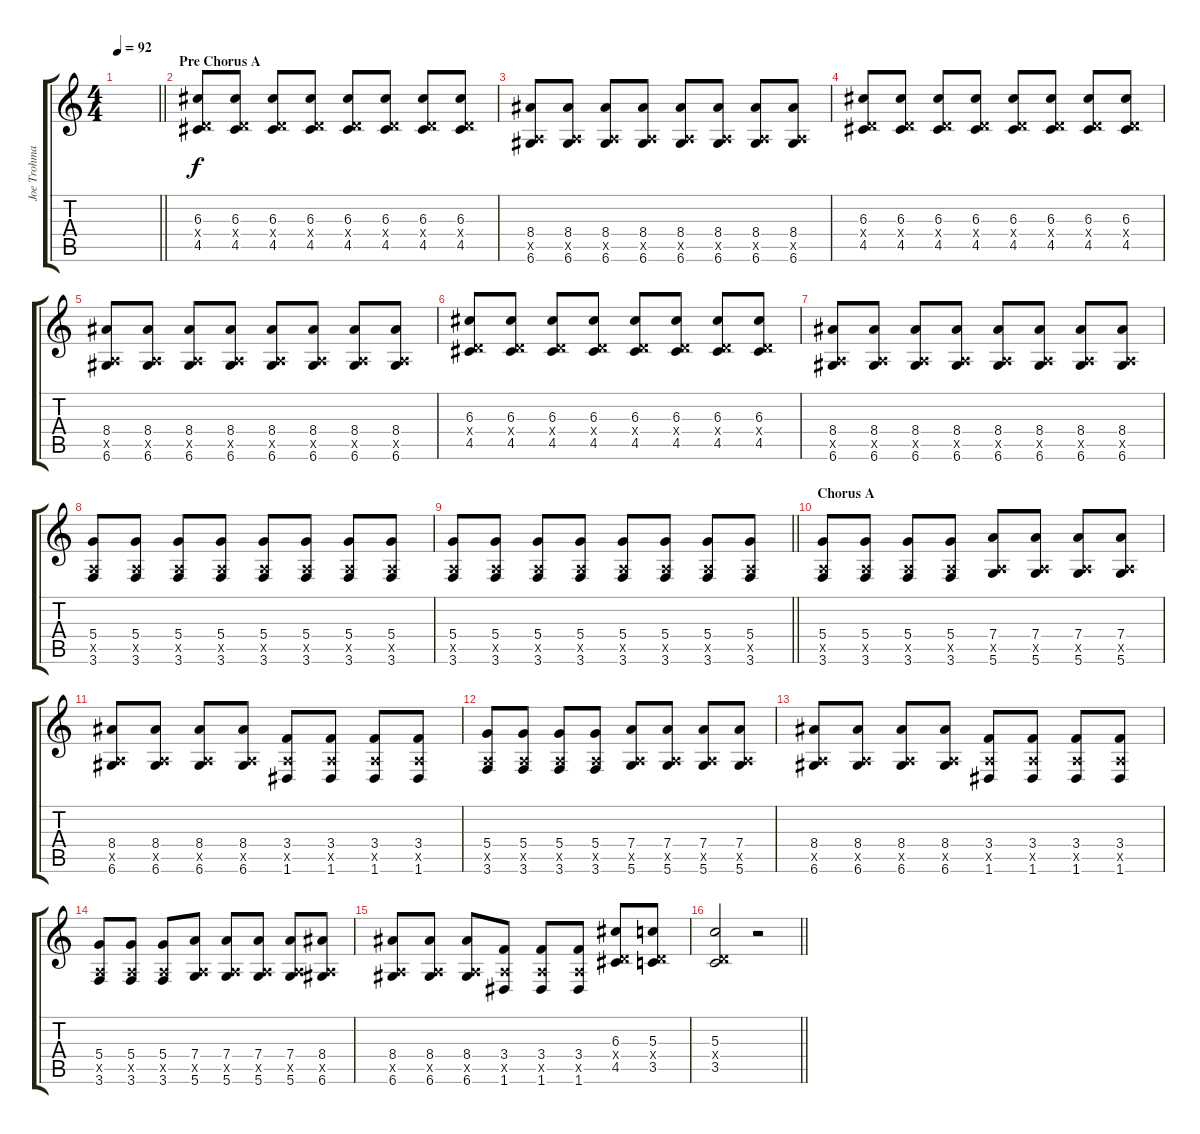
\track ("Joe Trohman (Lead Guitar)" "Joe Trohma") {instrument distortionguitar}
\staff {score tabs}
\tuning (E4 B3 G3 D3 A2 D2) {hide}
\ts (4 4)
\tempo 92
\clef g2
\barLineRight lightlight
\ks c
|
\section ("" "Pre Chorus A")
(6.3 0.4{x} 4.5).8 (6.3 0.4{x} 4.5).8 (6.3 0.4{x} 4.5).8 (6.3 0.4{x} 4.5).8 (6.3 0.4{x} 4.5).8 (6.3 0.4{x} 4.5).8 (6.3 0.4{x} 4.5).8 (6.3 0.4{x} 4.5).8 |
(8.4 0.5{x} 6.6).8 (8.4 0.5{x} 6.6).8 (8.4 0.5{x} 6.6).8 (8.4 0.5{x} 6.6).8 (8.4 0.5{x} 6.6).8 (8.4 0.5{x} 6.6).8 (8.4 0.5{x} 6.6).8 (8.4 0.5{x} 6.6).8 |
(6.3 0.4{x} 4.5).8 (6.3 0.4{x} 4.5).8 (6.3 0.4{x} 4.5).8 (6.3 0.4{x} 4.5).8 (6.3 0.4{x} 4.5).8 (6.3 0.4{x} 4.5).8 (6.3 0.4{x} 4.5).8 (6.3 0.4{x} 4.5).8 |
(8.4 0.5{x} 6.6).8 (8.4 0.5{x} 6.6).8 (8.4 0.5{x} 6.6).8 (8.4 0.5{x} 6.6).8 (8.4 0.5{x} 6.6).8 (8.4 0.5{x} 6.6).8 (8.4 0.5{x} 6.6).8 (8.4 0.5{x} 6.6).8 |
(6.3 0.4{x} 4.5).8 (6.3 0.4{x} 4.5).8 (6.3 0.4{x} 4.5).8 (6.3 0.4{x} 4.5).8 (6.3 0.4{x} 4.5).8 (6.3 0.4{x} 4.5).8 (6.3 0.4{x} 4.5).8 (6.3 0.4{x} 4.5).8 |
(8.4 0.5{x} 6.6).8 (8.4 0.5{x} 6.6).8 (8.4 0.5{x} 6.6).8 (8.4 0.5{x} 6.6).8 (8.4 0.5{x} 6.6).8 (8.4 0.5{x} 6.6).8 (8.4 0.5{x} 6.6).8 (8.4 0.5{x} 6.6).8 |
(5.4 0.5{x} 3.6).8 (5.4 0.5{x} 3.6).8 (5.4 0.5{x} 3.6).8 (5.4 0.5{x} 3.6).8 (5.4 0.5{x} 3.6).8 (5.4 0.5{x} 3.6).8 (5.4 0.5{x} 3.6).8 (5.4 0.5{x} 3.6).8 |
\barLineRight lightlight
(5.4 0.5{x} 3.6).8 (5.4 0.5{x} 3.6).8 (5.4 0.5{x} 3.6).8 (5.4 0.5{x} 3.6).8 (5.4 0.5{x} 3.6).8 (5.4 0.5{x} 3.6).8 (5.4 0.5{x} 3.6).8 (5.4 0.5{x} 3.6).8 |
\section ("" "Chorus A")
(5.4 0.5{x} 3.6).8 (5.4 0.5{x} 3.6).8 (5.4 0.5{x} 3.6).8 (5.4 0.5{x} 3.6).8 (7.4 0.5{x} 5.6).8 (7.4 0.5{x} 5.6).8 (7.4 0.5{x} 5.6).8 (7.4 0.5{x} 5.6).8 |
(8.4 0.5{x} 6.6).8 (8.4 0.5{x} 6.6).8 (8.4 0.5{x} 6.6).8 (8.4 0.5{x} 6.6).8 (3.4 0.5{x} 1.6).8 (3.4 0.5{x} 1.6).8 (3.4 0.5{x} 1.6).8 (3.4 0.5{x} 1.6).8 |
(5.4 0.5{x} 3.6).8 (5.4 0.5{x} 3.6).8 (5.4 0.5{x} 3.6).8 (5.4 0.5{x} 3.6).8 (7.4 0.5{x} 5.6).8 (7.4 0.5{x} 5.6).8 (7.4 0.5{x} 5.6).8 (7.4 0.5{x} 5.6).8 |
(8.4 0.5{x} 6.6).8 (8.4 0.5{x} 6.6).8 (8.4 0.5{x} 6.6).8 (8.4 0.5{x} 6.6).8 (3.4 0.5{x} 1.6).8 (3.4 0.5{x} 1.6).8 (3.4 0.5{x} 1.6).8 (3.4 0.5{x} 1.6).8 |
(5.4 0.5{x} 3.6).8 (5.4 0.5{x} 3.6).8 (5.4 0.5{x} 3.6).8 (7.4 0.5{x} 5.6).8 (7.4 0.5{x} 5.6).8 (7.4 0.5{x} 5.6).8 (7.4 0.5{x} 5.6).8 (8.4 0.5{x} 6.6).8 |
(8.4 0.5{x} 6.6).8 (8.4 0.5{x} 6.6).8 (8.4 0.5{x} 6.6).8 (3.4 0.5{x} 1.6).8 (3.4 0.5{x} 1.6).8 (3.4 0.5{x} 1.6).8 (6.3 0.4{x} 4.5).8 (5.3 0.4{x} 3.5).8 |
\barLineRight lightlight
(5.3 0.4{x} 3.5).2 r.2
